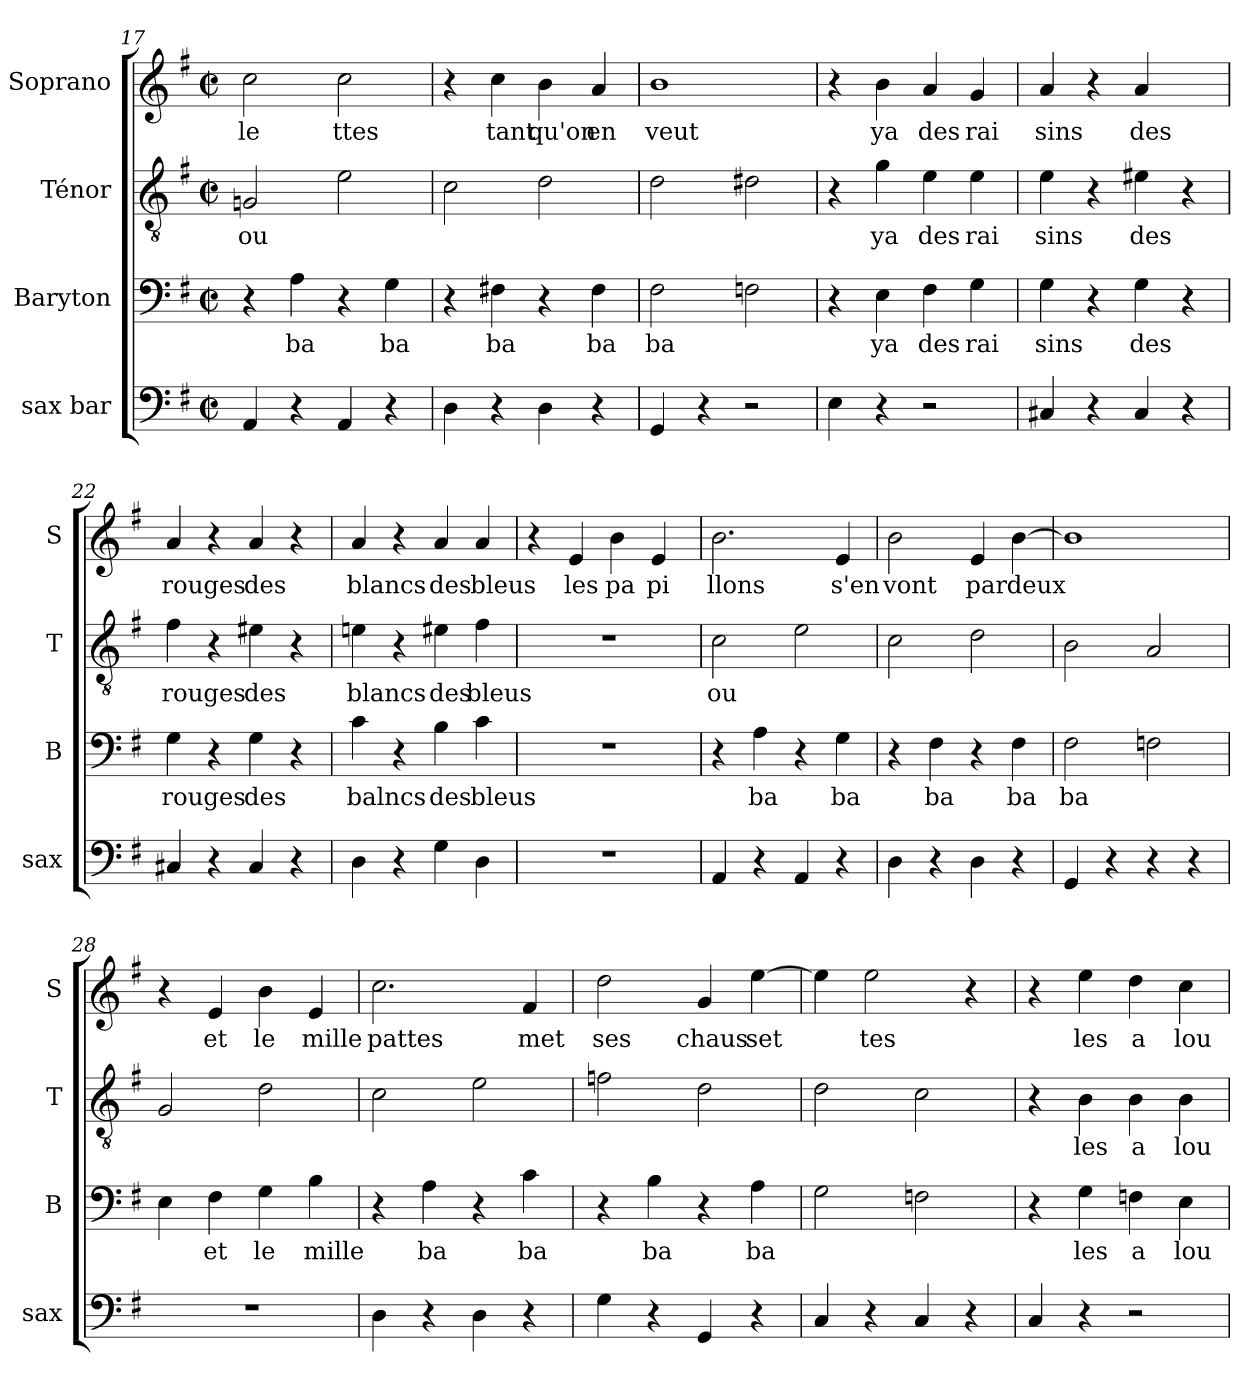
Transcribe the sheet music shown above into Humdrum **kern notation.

**kern	**kern	**text	**kern	**text	**kern	**text
*part4	*part3	*part3	*part2	*part2	*part1	*part1
*staff4	*staff3	*staff3	*staff2	*staff2	*staff1	*staff1
*I"sax bar	*I"Baryton	*	*I"Ténor	*	*I"Soprano	*
*I'sax	*I'B	*	*I'T	*	*I'S	*
!!LO:LB:g=z
*clefF4	*clefF4	*	*clefGv2	*	*clefG2	*
*k[f#]	*k[f#]	*	*k[f#]	*	*k[f#]	*
*G:	*G:	*	*G:	*	*G:	*
*M2/2	*M2/2	*	*M2/2	*	*M2/2	*
*met(c|)	*met(c|)	*	*met(c|)	*	*met(c|)	*
=17	=17	=17	=17	=17	=17	=17
!	!	!	!	!LO:LY:b	!	!LO:LY:b
4AA/	4r	.	2Gn/	ou	2cc\	le
!	!	!LO:LY:b	!	!	!	!
4r	4A\	ba	.	.	.	.
!	!	!	!	!	!	!LO:LY:b
4AA/	4r	.	2e\	.	2cc\	ttes
!	!	!LO:LY:b	!	!	!	!
4r	4G\	ba	.	.	.	.
=18	=18	=18	=18	=18	=18	=18
4D\	4r	.	2c\	.	4r	.
!	!	!LO:LY:b	!	!	!	!LO:LY:b
4r	4F#X\	ba	.	.	4cc\	tant
!	!	!	!	!	!	!LO:LY:b
4D\	4r	.	2d\	.	4b\	qu'on
!	!	!LO:LY:b	!	!	!	!LO:LY:b
4r	4F#\	ba	.	.	4a/	en
=19	=19	=19	=19	=19	=19	=19
!	!	!LO:LY:b	!	!	!	!LO:LY:b
4GG/	2F#\	ba	2d\	.	1b	veut
4r	.	.	.	.	.	.
2r	2Fn\	.	2d#X\	.	.	.
=20	=20	=20	=20	=20	=20	=20
4E\	4r	.	4r	.	4r	.
!	!	!LO:LY:b	!	!LO:LY:b	!	!LO:LY:b
4r	4E\	ya	4g\	ya	4b\	ya
!	!	!LO:LY:b	!	!LO:LY:b	!	!LO:LY:b
2r	4F#\	des	4e\	des	4a/	des
!	!	!LO:LY:b	!	!LO:LY:b	!	!LO:LY:b
.	4G\	rai	4e\	rai	4g/	rai
!!LO:LB:g=z
=21	=21	=21	=21	=21	=21	=21
!	!	!LO:LY:b	!	!LO:LY:b	!	!LO:LY:b
4C#X/	4G\	sins	4e\	sins	4a/	sins
4r	4r	.	4r	.	4r	.
!	!	!LO:LY:b	!	!LO:LY:b	!	!LO:LY:b
4C#/	4G\	des	4e#X\	des	4a/	des
4r	4r	.	4r	.	4ryy	.
=22	=22	=22	=22	=22	=22	=22
!	!	!LO:LY:b	!	!LO:LY:b	!	!LO:LY:b
4C#X/	4G\	rouges	4f#\	rouges	4a/	rouges
4r	4r	.	4r	.	4r	.
!	!	!LO:LY:b	!	!LO:LY:b	!	!LO:LY:b
4C#/	4G\	des	4e#X\	des	4a/	des
4r	4r	.	4r	.	4r	.
=23	=23	=23	=23	=23	=23	=23
!	!	!LO:LY:b	!	!LO:LY:b	!	!LO:LY:b
4D\	4c\	balncs	4en\	blancs	4a/	blancs
4r	4r	.	4r	.	4r	.
!	!	!LO:LY:b	!	!LO:LY:b	!	!LO:LY:b
4G\	4B\	des	4e#X\	des	4a/	des
!	!	!LO:LY:b	!	!LO:LY:b	!	!LO:LY:b
4D\	4c\	bleus	4f#\	bleus	4a/	bleus
=24	=24	=24	=24	=24	=24	=24
1r	1r	.	1r	.	4r	.
!	!	!	!	!	!	!LO:LY:b
.	.	.	.	.	4e/	les
!	!	!	!	!	!	!LO:LY:b
.	.	.	.	.	4b\	pa
!	!	!	!	!	!	!LO:LY:b
.	.	.	.	.	4e/	pi
!!LO:PB:g=z
=25	=25	=25	=25	=25	=25	=25
!	!	!	!	!LO:LY:b	!	!LO:LY:b
4AA/	4r	.	2c\	ou	2.b\	llons
!	!	!LO:LY:b	!	!	!	!
4r	4A\	ba	.	.	.	.
4AA/	4r	.	2e\	.	.	.
!	!	!LO:LY:b	!	!	!	!LO:LY:b
4r	4G\	ba	.	.	4e/	s'en
=26	=26	=26	=26	=26	=26	=26
!	!	!	!	!	!	!LO:LY:b
4D\	4r	.	2c\	.	2b\	vont
!	!	!LO:LY:b	!	!	!	!
4r	4F#\	ba	.	.	.	.
!	!	!	!	!	!	!LO:LY:b
4D\	4r	.	2d\	.	4e/	par
!	!	!LO:LY:b	!	!	!	!LO:LY:b
4r	4F#\	ba	.	.	[4b\	deux
=27	=27	=27	=27	=27	=27	=27
!	!	!LO:LY:b	!	!	!	!
4GG/	2F#\	ba	2B\	.	1b]	.
4r	.	.	.	.	.	.
4r	2Fn\	.	2A/	.	.	.
4r	.	.	.	.	.	.
=28	=28	=28	=28	=28	=28	=28
1r	4E\	.	2G/	.	4r	.
!	!	!LO:LY:b	!	!	!	!LO:LY:b
.	4F#\	et	.	.	4e/	et
!	!	!LO:LY:b	!	!	!	!LO:LY:b
.	4G\	le	2d\	.	4b\	le
!	!	!LO:LY:b	!	!	!	!LO:LY:b
.	4B\	mille	.	.	4e/	mille
!!LO:LB:g=z
=29	=29	=29	=29	=29	=29	=29
!	!	!	!	!	!	!LO:LY:b
4D\	4r	.	2c\	.	2.cc\	pattes
!	!	!LO:LY:b	!	!	!	!
4r	4A\	ba	.	.	.	.
4D\	4r	.	2e\	.	.	.
!	!	!LO:LY:b	!	!	!	!LO:LY:b
4r	4c\	ba	.	.	4f#/	met
=30	=30	=30	=30	=30	=30	=30
!	!	!	!	!	!	!LO:LY:b
4G\	4r	.	2fn\	.	2dd\	ses
!	!	!LO:LY:b	!	!	!	!
4r	4B\	ba	.	.	.	.
!	!	!	!	!	!	!LO:LY:b
4GG/	4r	.	2d\	.	4g/	chaus
!	!	!LO:LY:b	!	!	!	!LO:LY:b
4r	4A\	ba	.	.	[4ee\	set
=31	=31	=31	=31	=31	=31	=31
4C/	2G\	.	2d\	.	4ee\]	.
!	!	!	!	!	!	!LO:LY:b
4r	.	.	.	.	2ee\	tes
4C/	2Fn\	.	2c\	.	.	.
4r	.	.	.	.	4r	.
=32	=32	=32	=32	=32	=32	=32
4C/	4r	.	4r	.	4r	.
!	!	!LO:LY:b	!	!LO:LY:b	!	!LO:LY:b
4r	4G\	les	4B\	les	4ee\	les
!	!	!LO:LY:b	!	!LO:LY:b	!	!LO:LY:b
2r	4Fn\	a	4B\	a	4dd\	a
!	!	!LO:LY:b	!	!LO:LY:b	!	!LO:LY:b
.	4E\	lou	4B\	lou	4cc\	lou
=	=	=	=	=	=	=
*-	*-	*-	*-	*-	*-	*-
